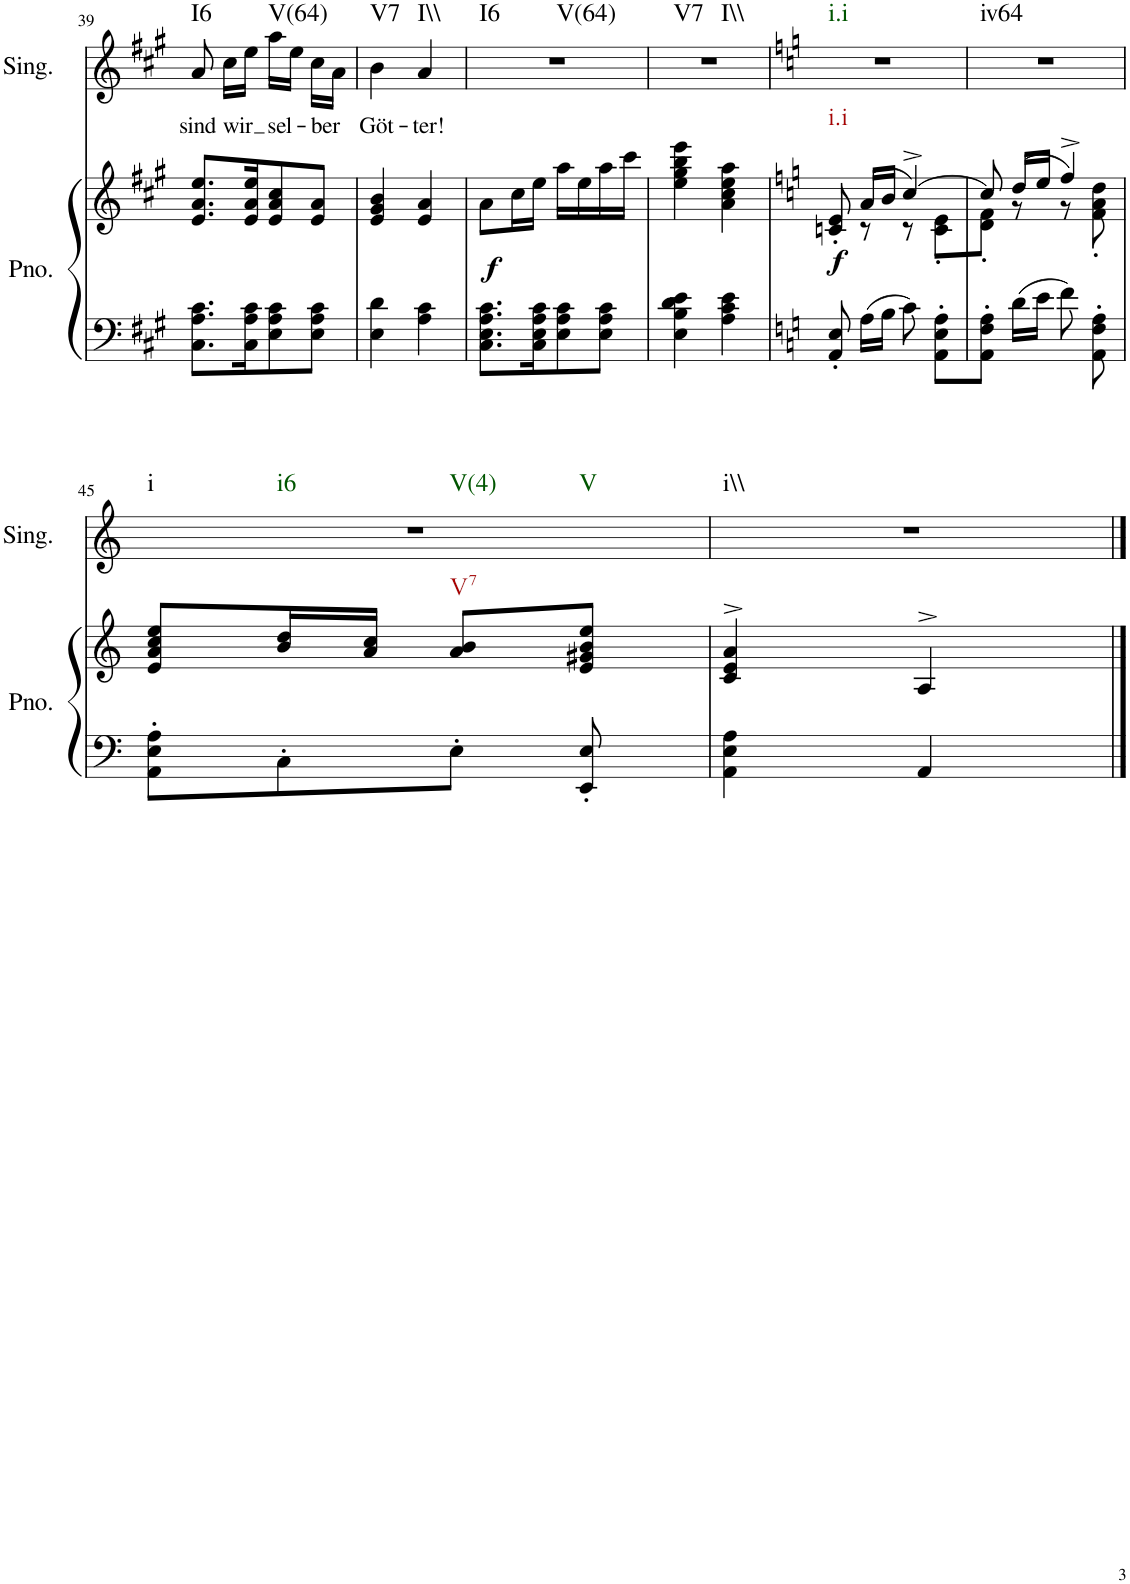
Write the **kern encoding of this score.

**kern	**kern	**dynam	**kern	**text	**harte
*part2	*part2	*part2	*part1	*part1	*part1
*staff3	*staff2	*staff2/3	*staff1	*staff1	*
*I"Pianoforte	*	*	*I"Singstimme	*	*
*I'Pno.	*	*	*I'Sing.	*	*
!!LO:PB:g=z
*clefF4	*clefG2	*	*clefG2	*	*
*k[f#c#g#]	*k[f#c#g#]	*	*k[f#c#g#]	*	*
*M2/4	*M2/4	*	*M2/4	*	*
=39	=39	=39	=39	=39	=39
!	!	!	!	!LO:LY:b	!LO:H:kt=I6
8.C#\ 8.A\ 8.c#\L	8.e/ 8.a/ 8.ee/L	.	8a/	sind	N
!	!	!	!	!LO:LY:b	!
.	.	.	16cc#\LL	wir	.
16C#\ 16A\ 16c#\K	16e/ 16a/ 16ee/K	.	16ee\JJ	.	.
!	!	!	!	!LO:LY:b	!LO:H:kt=V(64)
8E\ 8A\ 8c#\	8e/ 8a/ 8cc#/	.	16aa\LL	sel-	N
.	.	.	16ee\JJ	.	.
!	!	!	!	!LO:LY:b	!
8E\ 8A\ 8c#\J	8e/ 8a/J	.	16cc#\LL	-ber	.
.	.	.	16a\JJ	.	.
=40	=40	=40	=40	=40	=40
!	!	!	!	!LO:LY:b	!LO:H:kt=V7
4E\ 4d\	4e/ 4g#/ 4b/	.	4b\	Göt-	N
!	!	!	!	!LO:LY:b	!LO:H:kt=I\\
4A\ 4c#\	4e/ 4a/	.	4a/	-ter!	N
=41	=41	=41	=41	=41	=41
!	!	!LO:DY:a=2	!	!	!LO:H:n=1:kt=I6
!	!	!	!	!	!LO:H:n=2:kt=V(64)
8.C#\ 8.E\ 8.A\ 8.c#\L	8a\L	f	2r	.	N N
.	16cc#\L	.	.	.	.
16C#\ 16E\ 16A\ 16c#\K	16ee\JJ	.	.	.	.
8E\ 8A\ 8c#\	16aa\LL	.	.	.	.
.	16ee\	.	.	.	.
8E\ 8A\ 8c#\J	16aa\	.	.	.	.
.	16ccc#\JJ	.	.	.	.
=42	=42	=42	=42	=42	=42
!	!	!	!	!	!LO:H:n=1:kt=V7
!	!	!	!	!	!LO:H:n=2:kt=I\\
4E\ 4B\ 4d\ 4e\	4ee\ 4gg#\ 4bb\ 4eee\	.	2r	.	N N
4A\ 4c#\ 4e\	4a\ 4cc#\ 4ee\ 4aa\	.	.	.	.
=43	=43	=43	=43	=43	=43
*k[]	*k[]	*	*k[]	*	*
*	*^	*	*	*	*
!	!	!	!LO:DY:a=2	!	!	!LO:H:kt=i.i
8AA/' 8E/'	8e/	8cn'</	f	2r	.	N
16A\LL	(16a/LL	8r	.	.	.	.
16B\JJ	16b/JJ	.	.	.	.	.
8c\	[4cc^/)	8r	.	.	.	.
8AA\' 8E\' 8A\'L	.	8c\' 8e\'L	.	.	.	.
=44	=44	=44	=44	=44	=44	=44
!	!	!	!	!	!	!LO:H:kt=iv64
8AA\' 8F\' 8A\'J	8cc/]	8d\' 8f\'J	.	2r	.	N
16d\LL	(16dd/LL	8r	.	.	.	.
16e\JJ	16ee/JJ	.	.	.	.	.
8f\	4ff^/)	8r	.	.	.	.
8AA\' 8F\' 8A\'	.	8f\' 8a\' 8dd\'	.	.	.	.
!!LO:LB:g=z
=45	=45	=45	=45	=45	=45	=45
!	!	!	!	!	!	!LO:H:n=1:kt=i
!	!	!	!	!	!	!LO:H:n=2:kt=i6
!	!	!	!	!	!	!LO:H:n=3:kt=V(4)
!	!	!	!	!	!	!LO:H:n=4:kt=V
*	*v	*v	*	*	*	*
8AA\' 8E\' 8A\'L	8e/ 8a/ 8cc/ 8ee/L	.	2r	.	N N N N
8C'\	16b/ 16dd/L	.	.	.	.
.	16a/ 16cc/JJ	.	.	.	.
8E'\J	8a/ 8b/L	.	.	.	.
8EE/' 8E/'	8e/ 8g#X/ 8b/ 8ee/J	.	.	.	.
=46	=46	=46	=46	=46	=46
!	!	!	!	!	!LO:H:kt=i\\
4AA\ 4E\ 4A\	4c/^> 4e/^> 4a/^>	.	2r	.	N
4AA/	4A^>/	.	.	.	.
==	==	==	==	==	==
*-	*-	*-	*-	*-	*-
